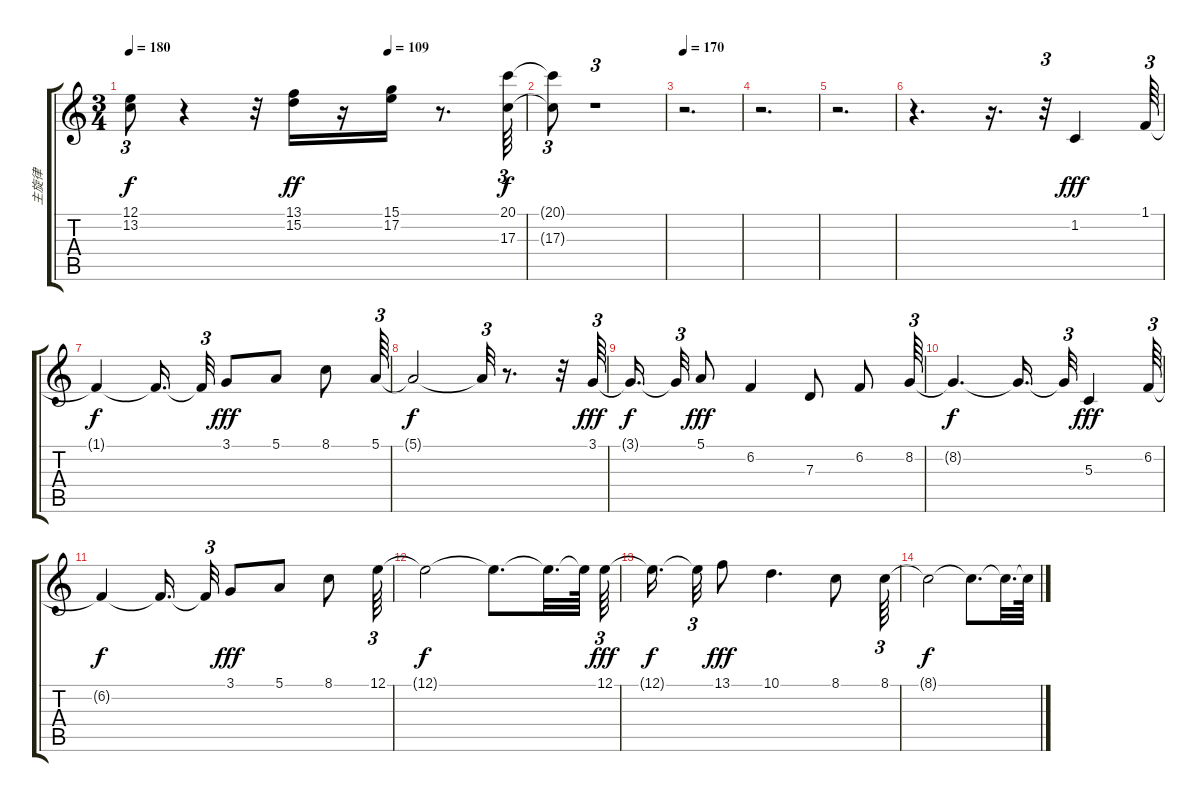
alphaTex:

\track ("主旋律" "主旋律") {instrument stringensemble1}
\staff {score tabs}
\tuning (E4 B3 G3 D3 A2 E2) {hide}
\ts (3 4)
\tempo 180
\tempo (109 0.6527777777777778)
\clef g2
\ks c
(12.1{t} 13.2{t}).8{tu (3 2) dy f} r.4 r.32 (13.1 15.2).16{dy ff} r.16 (15.1 17.2).16 r.8{d} (20.1 17.3).64{tu (3 2) dy f} |
(20.1{t} 17.3{t}).8{tu (3 2)} r.1{tu (3 2)} |
\tempo 170
r.2{d} |
r.2{d} |
r.2{d} |
r.4{d} r.16{d} r.32{tu (3 2)} 1.2.4{dy fff} 1.1.64{tu (3 2)} |
1.1{t}.4{dy f} 1.1{t}.16{d beam splitsecondary} 1.1{t}.32{tu (3 2)} 3.1.8{dy fff} 5.1.8 8.1.8 5.1.64{tu (3 2)} |
5.1{t}.2{dy f} 5.1{t}.32{tu (3 2)} r.8{d} r.32 3.1.64{tu (3 2) dy fff} |
3.1{t}.16{d dy f beam splitsecondary} 3.1{t}.32{tu (3 2)} 5.1.8{dy fff} 6.2.4 7.3.8 6.2.8 8.2.64{tu (3 2)} |
8.2{t}.4{d dy f} 8.2{t}.16{d} 8.2{t}.32{tu (3 2)} 5.3.4{dy fff} 6.2.64{tu (3 2)} |
6.2{t}.4{dy f} 6.2{t}.16{d beam splitsecondary} 6.2{t}.32{tu (3 2)} 3.1.8{dy fff} 5.1.8 8.1.8 12.1.64{tu (3 2)} |
12.1{t}.2{dy f} 12.1{t}.8{d} 12.1{t}.32{d} 12.1{t}.64 12.1.64{tu (3 2) dy fff} |
12.1{t}.16{d dy f beam splitsecondary} 12.1{t}.32{tu (3 2)} 13.1.8{dy fff} 10.1.4{d} 8.1.8 8.1.64{tu (3 2)} |
8.1{t}.2{dy f} 8.1{t}.8{d} 8.1{t}.32{d} 8.1{t}.64
